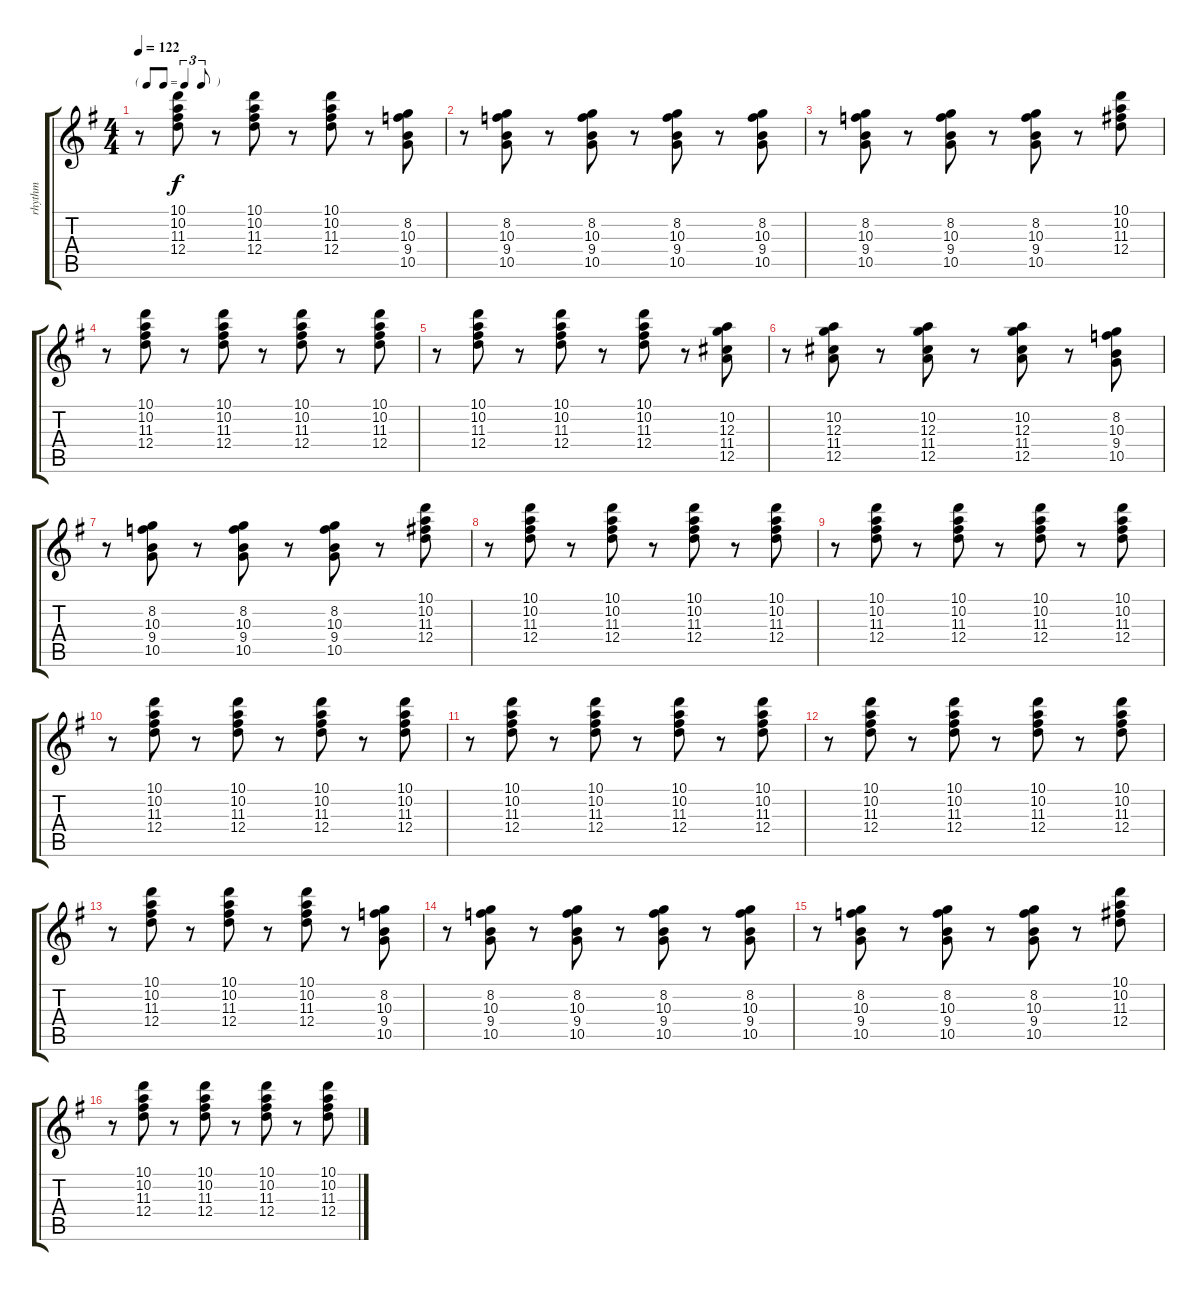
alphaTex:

\track ("rhythm" "rhythm") {instrument distortionguitar}
\staff {score tabs}
\tuning (E4 B3 G3 D3 A2 E2) {hide}
\ts (4 4)
\tf triplet8th
\tempo 122
\clef g2
\ks g
r.8{dy f} (10.1 10.2 11.3 12.4).8 r.8 (10.1 10.2 11.3 12.4).8 r.8 (10.1 10.2 11.3 12.4).8 r.8 (8.2 10.3 9.4 10.5).8 |
r.8 (8.2 10.3 9.4 10.5).8 r.8 (8.2 10.3 9.4 10.5).8 r.8 (8.2 10.3 9.4 10.5).8 r.8 (8.2 10.3 9.4 10.5).8 |
r.8 (8.2 10.3 9.4 10.5).8 r.8 (8.2 10.3 9.4 10.5).8 r.8 (8.2 10.3 9.4 10.5).8 r.8 (10.1 10.2 11.3 12.4).8 |
r.8 (10.1 10.2 11.3 12.4).8 r.8 (10.1 10.2 11.3 12.4).8 r.8 (10.1 10.2 11.3 12.4).8 r.8 (10.1 10.2 11.3 12.4).8 |
r.8 (10.1 10.2 11.3 12.4).8 r.8 (10.1 10.2 11.3 12.4).8 r.8 (10.1 10.2 11.3 12.4).8 r.8 (10.2 12.3 11.4 12.5).8 |
r.8 (10.2 12.3 11.4 12.5).8 r.8 (10.2 12.3 11.4 12.5).8 r.8 (10.2 12.3 11.4 12.5).8 r.8 (8.2 10.3 9.4 10.5).8 |
r.8 (8.2 10.3 9.4 10.5).8 r.8 (8.2 10.3 9.4 10.5).8 r.8 (8.2 10.3 9.4 10.5).8 r.8 (10.1 10.2 11.3 12.4).8 |
r.8 (10.1 10.2 11.3 12.4).8 r.8 (10.1 10.2 11.3 12.4).8 r.8 (10.1 10.2 11.3 12.4).8 r.8 (10.1 10.2 11.3 12.4).8 |
r.8 (10.1 10.2 11.3 12.4).8 r.8 (10.1 10.2 11.3 12.4).8 r.8 (10.1 10.2 11.3 12.4).8 r.8 (10.1 10.2 11.3 12.4).8 |
r.8 (10.1 10.2 11.3 12.4).8 r.8 (10.1 10.2 11.3 12.4).8 r.8 (10.1 10.2 11.3 12.4).8 r.8 (10.1 10.2 11.3 12.4).8 |
r.8 (10.1 10.2 11.3 12.4).8 r.8 (10.1 10.2 11.3 12.4).8 r.8 (10.1 10.2 11.3 12.4).8 r.8 (10.1 10.2 11.3 12.4).8 |
r.8 (10.1 10.2 11.3 12.4).8 r.8 (10.1 10.2 11.3 12.4).8 r.8 (10.1 10.2 11.3 12.4).8 r.8 (10.1 10.2 11.3 12.4).8 |
r.8 (10.1 10.2 11.3 12.4).8 r.8 (10.1 10.2 11.3 12.4).8 r.8 (10.1 10.2 11.3 12.4).8 r.8 (8.2 10.3 9.4 10.5).8 |
r.8 (8.2 10.3 9.4 10.5).8 r.8 (8.2 10.3 9.4 10.5).8 r.8 (8.2 10.3 9.4 10.5).8 r.8 (8.2 10.3 9.4 10.5).8 |
r.8 (8.2 10.3 9.4 10.5).8 r.8 (8.2 10.3 9.4 10.5).8 r.8 (8.2 10.3 9.4 10.5).8 r.8 (10.1 10.2 11.3 12.4).8 |
r.8 (10.1 10.2 11.3 12.4).8 r.8 (10.1 10.2 11.3 12.4).8 r.8 (10.1 10.2 11.3 12.4).8 r.8 (10.1 10.2 11.3 12.4).8
